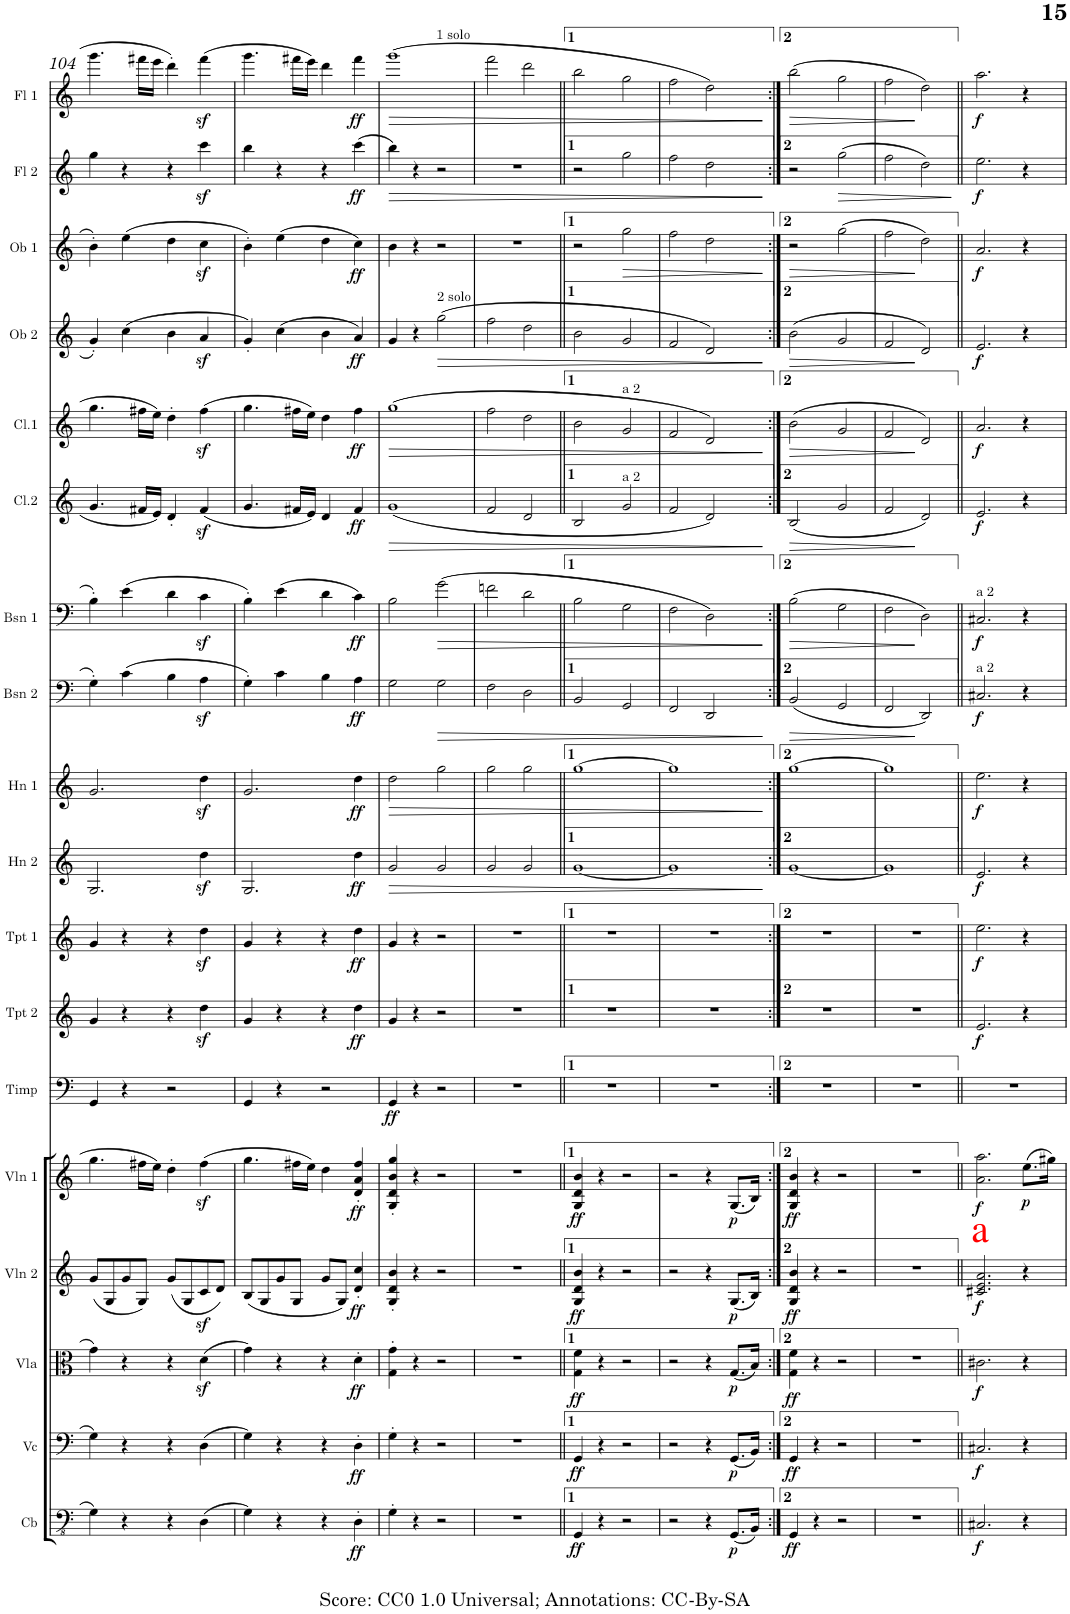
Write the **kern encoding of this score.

**kern	**dynam	**kern	**dynam	**kern	**dynam	**kern	**dynam	**kern	**text	**dynam	**kern	**dynam	**kern	**dynam	**kern	**dynam	**kern	**dynam	**kern	**dynam	**kern	**dynam	**kern	**dynam	**kern	**dynam	**kern	**dynam	**kern	**dynam	**kern	**dynam	**kern	**dynam	**kern	**dynam
*part18	*part18	*part17	*part17	*part16	*part16	*part15	*part15	*part14	*part14	*part14	*part13	*part13	*part12	*part12	*part11	*part11	*part10	*part10	*part9	*part9	*part8	*part8	*part7	*part7	*part6	*part6	*part5	*part5	*part4	*part4	*part3	*part3	*part2	*part2	*part1	*part1
*staff18	*staff18	*staff17	*staff17	*staff16	*staff16	*staff15	*staff15	*staff14	*staff14	*staff14	*staff13	*staff13	*staff12	*staff12	*staff11	*staff11	*staff10	*staff10	*staff9	*staff9	*staff8	*staff8	*staff7	*staff7	*staff6	*staff6	*staff5	*staff5	*staff4	*staff4	*staff3	*staff3	*staff2	*staff2	*staff1	*staff1
*I"Contrabass	*	*I"Violoncello	*	*I"Viola	*	*I"Violin 2	*	*I"Violin 1	*	*	*I"Timpani	*	*I"C Trumpet 2	*	*I"C Trumpet 1	*	*I"C Horn 2	*	*I"C Horn 1	*	*I"Bassoon 2	*	*I"Bassoon 1	*	*I"C Clarinet 2	*	*I"C Clarinet 1	*	*I"Oboe 2	*	*I"Oboe 1	*	*I"Flute 2	*	*I"Flute 1	*
*I'Cb	*	*I'Vc	*	*I'Vla	*	*I'Vln 2	*	*I'Vln 1	*	*	*I'Timp	*	*I'Tpt 2	*	*I'Tpt 1	*	*I'Hn 2	*	*I'Hn 1	*	*I'Bsn 2	*	*I'Bsn 1	*	*I'Cl.2	*	*I'Cl.1	*	*I'Ob 2	*	*I'Ob 1	*	*I'Fl 2	*	*I'Fl 1	*
!!LO:PB:g=z
*clefFv4	*	*clefF4	*	*clefC3	*	*clefG2	*	*clefG2	*	*	*clefF4	*	*clefG2	*	*clefG2	*	*clefG2	*	*clefG2	*	*clefF4	*	*clefF4	*	*clefG2	*	*clefG2	*	*clefG2	*	*clefG2	*	*clefG2	*	*clefG2	*
*	*	*	*	*	*	*	*	*	*	*	*	*	*	*	*	*	*Trd7c12	*	*Trd7c12	*	*	*	*	*	*Trd1c2	*	*Trd1c2	*	*	*	*	*	*	*	*	*
*k[]	*	*k[]	*	*k[]	*	*k[]	*	*k[]	*	*	*k[]	*	*k[]	*	*k[]	*	*k[]	*	*k[]	*	*k[]	*	*k[]	*	*k[]	*	*k[]	*	*k[]	*	*k[]	*	*k[]	*	*k[]	*
*M2/2	*	*M2/2	*	*M2/2	*	*M2/2	*	*M2/2	*	*	*M2/2	*	*M2/2	*	*M2/2	*	*M2/2	*	*M2/2	*	*M2/2	*	*M2/2	*	*M2/2	*	*M2/2	*	*M2/2	*	*M2/2	*	*M2/2	*	*M2/2	*
*met(c|)	*	*met(c|)	*	*met(c|)	*	*met(c|)	*	*met(c|)	*	*	*met(c|)	*	*met(c|)	*	*met(c|)	*	*met(c|)	*	*met(c|)	*	*met(c|)	*	*met(c|)	*	*met(c|)	*	*met(c|)	*	*met(c|)	*	*met(c|)	*	*met(c|)	*	*met(c|)	*
=104	=104	=104	=104	=104	=104	=104	=104	=104	=104	=104	=104	=104	=104	=104	=104	=104	=104	=104	=104	=104	=104	=104	=104	=104	=104	=104	=104	=104	=104	=104	=104	=104	=104	=104	=104	=104
4GG\	.	4G\	.	4g\	.	(8g/L	.	4.gg\	.	.	4GG/	.	4g/	.	4g/	.	2.G/	.	2.g/	.	4G'\	.	4B'\	.	4.g/	.	4.gg\	.	4g'/	.	4b'\	.	4gg\	.	4.ggg\	.
.	.	.	.	.	.	8G/	.	.	.	.	.	.	.	.	.	.	.	.	.	.	.	.	.	.	.	.	.	.	.	.	.	.	.	.	.	.
4r	.	4r	.	4r	.	8g/	.	.	.	.	4r	.	4r	.	4r	.	.	.	.	.	(4c\	.	(4e\	.	.	.	.	.	(4cc\	.	(4ee\	.	4r	.	.	.
.	.	.	.	.	.	8G/J)	.	16ff#X\LL	.	.	.	.	.	.	.	.	.	.	.	.	.	.	.	.	16f#X/LL	.	16ff#X\LL	.	.	.	.	.	.	.	16fff#X\LL	.
.	.	.	.	.	.	.	.	16ee\JJ	.	.	.	.	.	.	.	.	.	.	.	.	.	.	.	.	16e/JJ	.	16ee\JJ	.	.	.	.	.	.	.	16eee\JJ	.
4r	.	4r	.	4r	.	(8g/L	.	4dd'\	.	.	2r	.	4r	.	4r	.	.	.	.	.	4B\	.	4d\	.	4d'/	.	4dd'\	.	4b\	.	4dd\	.	4r	.	4ddd'\	.
.	.	.	.	.	.	8G/	.	.	.	.	.	.	.	.	.	.	.	.	.	.	.	.	.	.	.	.	.	.	.	.	.	.	.	.	.	.
(4DD\	.	(4D\	.	(4dz<\	.	8cz</	.	(4ff#z<\	.	.	.	.	4ddz<\	.	4ddz<\	.	4ddz<\	.	4ddz<\	.	4Az<\	.	4cz<\	.	(4f#z</	.	(4ff#z<\	.	4az</	.	4ccz<\	.	4cccz<\	.	(4fff#z<\	.
.	.	.	.	.	.	8d/J)	.	.	.	.	.	.	.	.	.	.	.	.	.	.	.	.	.	.	.	.	.	.	.	.	.	.	.	.	.	.
=105	=105	=105	=105	=105	=105	=105	=105	=105	=105	=105	=105	=105	=105	=105	=105	=105	=105	=105	=105	=105	=105	=105	=105	=105	=105	=105	=105	=105	=105	=105	=105	=105	=105	=105	=105	=105
4GG\)	.	4G\)	.	4g\)	.	(8B/L	.	4.gg\	.	.	4GG/	.	4g/	.	4g/	.	2.G/	.	2.g/	.	4G'\)	.	4B'\)	.	4.g/	.	4.gg\	.	4g'/)	.	4b'\)	.	4bb\	.	4.ggg\	.
.	.	.	.	.	.	8G/	.	.	.	.	.	.	.	.	.	.	.	.	.	.	.	.	.	.	.	.	.	.	.	.	.	.	.	.	.	.
4r	.	4r	.	4r	.	8g/	.	.	.	.	4r	.	4r	.	4r	.	.	.	.	.	4c\	.	(4e\	.	.	.	.	.	(4cc\	.	(4ee\	.	4r	.	.	.
.	.	.	.	.	.	8G/J	.	16ff#X\LL	.	.	.	.	.	.	.	.	.	.	.	.	.	.	.	.	16f#X/LL	.	16ff#X\LL	.	.	.	.	.	.	.	16fff#X\LL	.
.	.	.	.	.	.	.	.	16ee\JJ)	.	.	.	.	.	.	.	.	.	.	.	.	.	.	.	.	16e/JJ)	.	16ee\JJ)	.	.	.	.	.	.	.	16eee\JJ)	.
4r	.	4r	.	4r	.	8g/L	.	4dd\	.	.	2r	.	4r	.	4r	.	.	.	.	.	4B\	.	4d\	.	4d/	.	4dd\	.	4b\	.	4dd\	.	4r	.	4ddd\	.
.	.	.	.	.	.	8G/J)	.	.	.	.	.	.	.	.	.	.	.	.	.	.	.	.	.	.	.	.	.	.	.	.	.	.	.	.	.	.
!	!LO:DY:b	!	!LO:DY:b	!	!LO:DY:b	!	!LO:DY:b	!	!	!LO:DY:b	!	!	!	!LO:DY:b	!	!LO:DY:b	!	!LO:DY:b	!	!LO:DY:b	!	!LO:DY:b	!	!LO:DY:b	!	!LO:DY:b	!	!LO:DY:b	!	!LO:DY:b	!	!LO:DY:b	!	!LO:DY:b	!	!LO:DY:b
4DD'\	ff	4D'\	ff	4d'\	ff	4d/' 4cc/'	ff	4d/' 4a/' 4ff#/'	.	ff	.	.	4dd\	ff	4dd\	ff	4dd\	ff	4dd\	ff	4A\	ff	4c\)	ff	4f#/	ff	4ff#\	ff	4a/)	ff	4cc\)	ff	(4ccc\	ff	4fff#\	ff
=106	=106	=106	=106	=106	=106	=106	=106	=106	=106	=106	=106	=106	=106	=106	=106	=106	=106	=106	=106	=106	=106	=106	=106	=106	=106	=106	=106	=106	=106	=106	=106	=106	=106	=106	=106	=106
!	!	!	!	!	!	!	!	!	!	!	!	!LO:DY:b	!	!	!	!	!	!LO:HP:b	!	!LO:HP:b	!	!	!	!	!	!LO:HP:b	!	!LO:HP:b	!	!	!	!	!	!LO:HP:b	!	!LO:HP:b
*	*	*	*	*	*	*	*	*	*	*	*	*	*	*	*	*	*	*	*	*	*	*	*	*	*	*	*	*	*	*	*	*	*	*	*^	*
4GG'\	.	4G'\	.	4G\' 4g\'	.	4G/' 4d/' 4b/'	.	4G/' 4d/' 4b/' 4gg/'	.	.	4GG/	ff	4g/	.	4g/	.	2g/	>	2dd\	>	2G\	.	2B\	.	(1g	>	(1gg	>	4g/	.	4b\	.	4bb\)	>	(1ggg	2ryy	>
4r	.	4r	.	4r	.	4r	.	4r	.	.	4r	.	4r	.	4r	.	.	.	.	.	.	.	.	.	.	.	.	.	4r	.	4r	.	4r	.	.	.	.
!	!	!	!	!	!	!	!	!	!	!	!	!	!	!	!	!	!	!	!	!	!	!	!	!	!	!	!	!	!	!	!	!	!	!	!	!LO:TX:a:t=1 solo	!
!	!	!	!	!	!	!	!	!	!	!	!	!	!	!	!	!	!	!	!	!	!	!	!	!	!	!	!	!	!LO:TX:a:t=2 solo	!	!	!	!	!	!	!	!
!	!	!	!	!	!	!	!	!	!	!	!	!	!	!	!	!	!	!	!	!	!	!LO:HP:b	!	!LO:HP:b	!	!	!	!	!	!LO:HP:b	!	!	!	!	!	!	!
2r	.	2r	.	2r	.	2r	.	2r	.	.	2r	.	2r	.	2r	.	2g/	.	2gg\	.	2G\	>	(2g\	>	.	.	.	.	(2gg\	>	2r	.	2r	.	.	2ryy	.
*	*	*	*	*	*	*	*	*	*	*	*	*	*	*	*	*	*	*	*	*	*	*	*	*	*	*	*	*	*	*	*	*	*	*	*v	*v	*
=107	=107	=107	=107	=107	=107	=107	=107	=107	=107	=107	=107	=107	=107	=107	=107	=107	=107	=107	=107	=107	=107	=107	=107	=107	=107	=107	=107	=107	=107	=107	=107	=107	=107	=107	=107	=107
1r	.	1r	.	1r	.	1r	.	1r	.	.	1r	.	1r	.	1r	.	2g/	.	2gg\	.	2F\	.	2fn\	.	2f/	.	2ff\	.	2ff\	.	1r	.	1r	.	2fff\	.
.	.	.	.	.	.	.	.	.	.	.	.	.	.	.	.	.	2g/	.	2gg\	.	2D\	.	2d\	.	2d/	.	2dd\	.	2dd\	.	.	.	.	.	2ddd\	.
=108||	=108||	=108||	=108||	=108||	=108||	=108||	=108||	=108||	=108||	=108||	=108||	=108||	=108||	=108||	=108||	=108||	=108||	=108||	=108||	=108||	=108||	=108||	=108||	=108||	=108||	=108||	=108||	=108||	=108||	=108||	=108||	=108||	=108||	=108||	=108||	=108||
!	!LO:DY:b	!	!LO:DY:b	!	!LO:DY:b	!	!LO:DY:b	!	!	!LO:DY:b	!	!	!	!	!	!	!	!	!	!	!	!	!	!	!	!	!	!	!	!	!	!	!	!	!	!
4GGG/	ff	4GG/	ff	4G\ 4f\	ff	4G/ 4d/ 4b/	ff	4G/ 4d/ 4b/	.	ff	1r	.	1r	.	1r	.	[1g	.	[1gg	.	2BB/	.	2B\	.	2B/	.	2b\	.	2b\	.	2r	.	2r	.	2bb\	.
4r	.	4r	.	4r	.	4r	.	4r	.	.	.	.	.	.	.	.	.	.	.	.	.	.	.	.	.	.	.	.	.	.	.	.	.	.	.	.
!	!	!	!	!	!	!	!	!	!	!	!	!	!	!	!	!	!	!	!	!	!	!	!	!	!	!	!LO:TX:a:t=a 2	!	!	!	!	!	!	!	!	!
!	!	!	!	!	!	!	!	!	!	!	!	!	!	!	!	!	!	!	!	!	!	!	!	!	!LO:TX:a:t=a 2	!	!	!	!	!	!	!	!	!	!	!
!	!	!	!	!	!	!	!	!	!	!	!	!	!	!	!	!	!	!	!	!	!	!	!	!	!	!	!	!	!	!	!	!LO:HP:b	!	!	!	!
2r	.	2r	.	2r	.	2r	.	2r	.	.	.	.	.	.	.	.	.	.	.	.	2GG/	.	2G\	.	2g/	.	2g/	.	2g/	.	2gg\	>	2gg\	.	2gg\	.
=109	=109	=109	=109	=109	=109	=109	=109	=109	=109	=109	=109	=109	=109	=109	=109	=109	=109	=109	=109	=109	=109	=109	=109	=109	=109	=109	=109	=109	=109	=109	=109	=109	=109	=109	=109	=109
2r	.	2r	.	2r	.	2r	.	2r	.	.	1r	.	1r	.	1r	.	1g]	.	1gg]	.	2FF/	.	2F\	.	2f/	.	2f/	.	2f/	.	2ff\	.	2ff\	.	2ff\	.
4r	.	4r	.	4r	.	4r	.	4r	.	.	.	.	.	.	.	.	.	.	.	.	2DD/	.	2D\)	.	2d/)	.	2d/)	.	2d/)	.	2dd\	.	2dd\	.	2dd\)	.
!	!LO:DY:b	!	!LO:DY:b	!	!LO:DY:b	!	!LO:DY:b	!	!	!LO:DY:b	!	!	!	!	!	!	!	!	!	!	!	!	!	!	!	!	!	!	!	!	!	!	!	!	!	!
(8.GGG/L	p	(8.GG/L	p	(8.G/L	p	(8.G/L	p	(8.G/L	.	p	.	.	.	.	.	.	.	.	.	.	.	.	.	.	.	.	.	.	.	.	.	.	.	.	.	.
16BBB/Jk)	.	16BB/Jk)	.	16B/Jk)	.	16B/Jk)	.	16B/Jk)	.	.	.	.	.	.	.	.	.	.	.	.	.	.	.	.	.	.	.	.	.	.	.	.	.	.	.	.
.	.	.	.	.	.	.	.	.	.	.	.	.	.	.	.	.	.	]	.	]	.	]	.	]	.	]	.	]	.	]	.	]	.	]	.	]
=110:|!	=110:|!	=110:|!	=110:|!	=110:|!	=110:|!	=110:|!	=110:|!	=110:|!	=110:|!	=110:|!	=110:|!	=110:|!	=110:|!	=110:|!	=110:|!	=110:|!	=110:|!	=110:|!	=110:|!	=110:|!	=110:|!	=110:|!	=110:|!	=110:|!	=110:|!	=110:|!	=110:|!	=110:|!	=110:|!	=110:|!	=110:|!	=110:|!	=110:|!	=110:|!	=110:|!	=110:|!
!	!LO:DY:b	!	!LO:DY:b	!	!LO:DY:b	!	!LO:DY:b	!	!	!LO:DY:b	!	!	!	!	!	!	!	!	!	!	!	!LO:HP:b	!	!LO:HP:b	!	!LO:HP:b	!	!LO:HP:b	!	!LO:HP:b	!	!LO:HP:b	!	!	!	!LO:HP:b
4GGG/	ff	4GG/	ff	4G\ 4f\	ff	4G/ 4d/ 4b/	ff	4G/ 4d/ 4b/	.	ff	1r	.	1r	.	1r	.	[1g	.	[1gg	.	(2BB/	>	(2B\	>	(2B/	>	(2b\	>	(2b\	>	2r	>	2r	.	(2bb\	>
4r	.	4r	.	4r	.	4r	.	4r	.	.	.	.	.	.	.	.	.	.	.	.	.	.	.	.	.	.	.	.	.	.	.	.	.	.	.	.
!	!	!	!	!	!	!	!	!	!	!	!	!	!	!	!	!	!	!	!	!	!	!	!	!	!	!	!	!	!	!	!	!	!	!LO:HP:b	!	!
2r	.	2r	.	2r	.	2r	.	2r	.	.	.	.	.	.	.	.	.	.	.	.	2GG/	.	2G\	.	2g/	.	2g/	.	2g/	.	(2gg\	.	(2gg\	>	2gg\	.
=111	=111	=111	=111	=111	=111	=111	=111	=111	=111	=111	=111	=111	=111	=111	=111	=111	=111	=111	=111	=111	=111	=111	=111	=111	=111	=111	=111	=111	=111	=111	=111	=111	=111	=111	=111	=111
1r	.	1r	.	1r	.	1r	.	1r	.	.	1r	.	1r	.	1r	.	1g]	.	1gg]	.	2FF/	.	2F\	.	2f/	.	2f/	.	2f/	.	2ff\	.	2ff\	.	2ff\	.
.	.	.	.	.	.	.	.	.	.	.	.	.	.	.	.	.	.	.	.	.	2DD/)	]	2D\)	]	2d/)	]	2d/)	]	2d/)	]	2dd\)	]	2dd\)	.	2dd\)	]
.	.	.	.	.	.	.	.	.	.	.	.	.	.	.	.	.	.	.	.	.	.	.	.	.	.	.	.	.	.	.	.	.	.	]	.	.
=112||	=112||	=112||	=112||	=112||	=112||	=112||	=112||	=112||	=112||	=112||	=112||	=112||	=112||	=112||	=112||	=112||	=112||	=112||	=112||	=112||	=112||	=112||	=112||	=112||	=112||	=112||	=112||	=112||	=112||	=112||	=112||	=112||	=112||	=112||	=112||	=112||
!	!	!	!	!	!	!	!	!	!	!	!	!	!	!	!	!	!	!	!	!	!	!	!LO:TX:a:t=a 2	!	!	!	!	!	!	!	!	!	!	!	!	!
!	!	!	!	!	!	!	!	!	!	!	!	!	!	!	!	!	!	!	!	!	!LO:TX:a:t=a 2	!	!	!	!	!	!	!	!	!	!	!	!	!	!	!
!	!LO:DY:b	!	!LO:DY:b	!	!LO:DY:b	!	!LO:DY:b	!	!LO:LY:b:color=#FF0000	!LO:DY:b	!	!	!	!LO:DY:b	!	!LO:DY:b	!	!LO:DY:b	!	!LO:DY:b	!	!LO:DY:b	!	!LO:DY:b	!	!LO:DY:b	!	!LO:DY:b	!	!LO:DY:b	!	!LO:DY:b	!	!LO:DY:b	!	!LO:DY:b
2.CC#X/	f	2.C#X/	f	2.c#X\	f	2.c#X/ 2.e/ 2.a/	f	2.a\ 2.aa\	a	f	1r	.	2.e/	f	2.ee\	f	2.e/	f	2.ee\	f	2.C#X/	f	2.C#X/	f	2.e/	f	2.a/	f	2.e/	f	2.a/	f	2.ee\	f	2.aa\	f
!	!	!	!	!	!	!	!	!	!	!LO:DY:b	!	!	!	!	!	!	!	!	!	!	!	!	!	!	!	!	!	!	!	!	!	!	!	!	!	!
4r	.	4r	.	4r	.	4r	.	(8.ee\L	.	p	.	.	4r	.	4r	.	4r	.	4r	.	4r	.	4r	.	4r	.	4r	.	4r	.	4r	.	4r	.	4r	.
.	.	.	.	.	.	.	.	16gg#X\Jk)	.	.	.	.	.	.	.	.	.	.	.	.	.	.	.	.	.	.	.	.	.	.	.	.	.	.	.	.
=	=	=	=	=	=	=	=	=	=	=	=	=	=	=	=	=	=	=	=	=	=	=	=	=	=	=	=	=	=	=	=	=	=	=	=	=
*-	*-	*-	*-	*-	*-	*-	*-	*-	*-	*-	*-	*-	*-	*-	*-	*-	*-	*-	*-	*-	*-	*-	*-	*-	*-	*-	*-	*-	*-	*-	*-	*-	*-	*-	*-	*-
